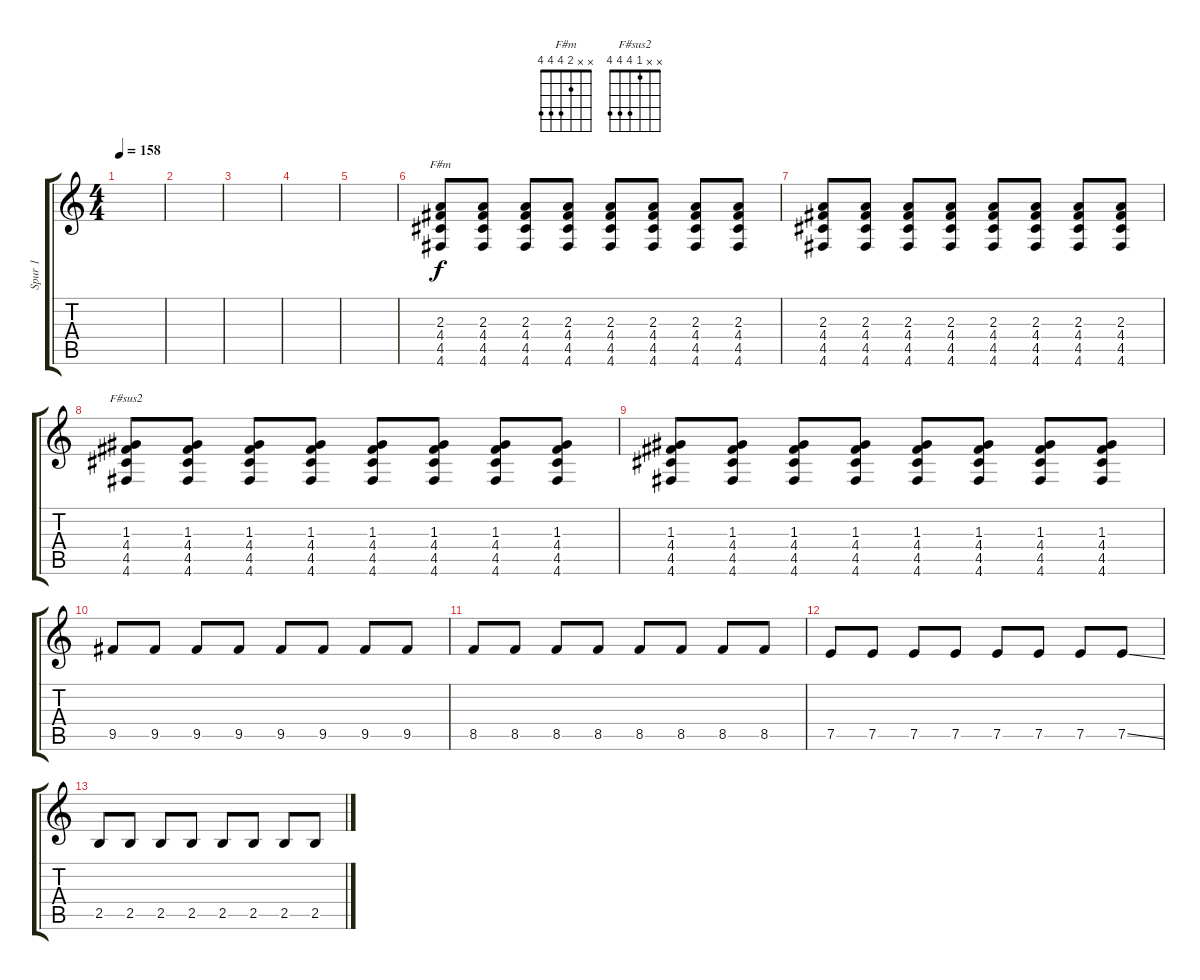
\track ("Spur 1" "Spur 1") {instrument distortionguitar}
\staff {score tabs}
\tuning (E4 B3 G3 D3 A2 D2) {hide}
\chord ("F#m" x x 2 4 4 4)
\chord ("F#sus2" x x 1 4 4 4)
\ts (4 4)
\tempo 158
\clef g2
\ks c
|
|
|
|
|
(2.3 4.4 4.5 4.6).8{ch "F#m"} (2.3 4.4 4.5 4.6).8 (2.3 4.4 4.5 4.6).8 (2.3 4.4 4.5 4.6).8 (2.3 4.4 4.5 4.6).8 (2.3 4.4 4.5 4.6).8 (2.3 4.4 4.5 4.6).8 (2.3 4.4 4.5 4.6).8 |
(2.3 4.4 4.5 4.6).8 (2.3 4.4 4.5 4.6).8 (2.3 4.4 4.5 4.6).8 (2.3 4.4 4.5 4.6).8 (2.3 4.4 4.5 4.6).8 (2.3 4.4 4.5 4.6).8 (2.3 4.4 4.5 4.6).8 (2.3 4.4 4.5 4.6).8 |
(1.3 4.4 4.5 4.6).8{ch "F#sus2"} (1.3 4.4 4.5 4.6).8 (1.3 4.4 4.5 4.6).8 (1.3 4.4 4.5 4.6).8 (1.3 4.4 4.5 4.6).8 (1.3 4.4 4.5 4.6).8 (1.3 4.4 4.5 4.6).8 (1.3 4.4 4.5 4.6).8 |
(1.3 4.4 4.5 4.6).8 (1.3 4.4 4.5 4.6).8 (1.3 4.4 4.5 4.6).8 (1.3 4.4 4.5 4.6).8 (1.3 4.4 4.5 4.6).8 (1.3 4.4 4.5 4.6).8 (1.3 4.4 4.5 4.6).8 (1.3 4.4 4.5 4.6).8 |
9.5.8 9.5.8 9.5.8 9.5.8 9.5.8 9.5.8 9.5.8 9.5.8 |
8.5.8 8.5.8 8.5.8 8.5.8 8.5.8 8.5.8 8.5.8 8.5.8 |
7.5.8 7.5.8 7.5.8 7.5.8 7.5.8 7.5.8 7.5.8 7.5{ss}.8 |
2.5.8 2.5.8 2.5.8 2.5.8 2.5.8 2.5.8 2.5.8 2.5.8
